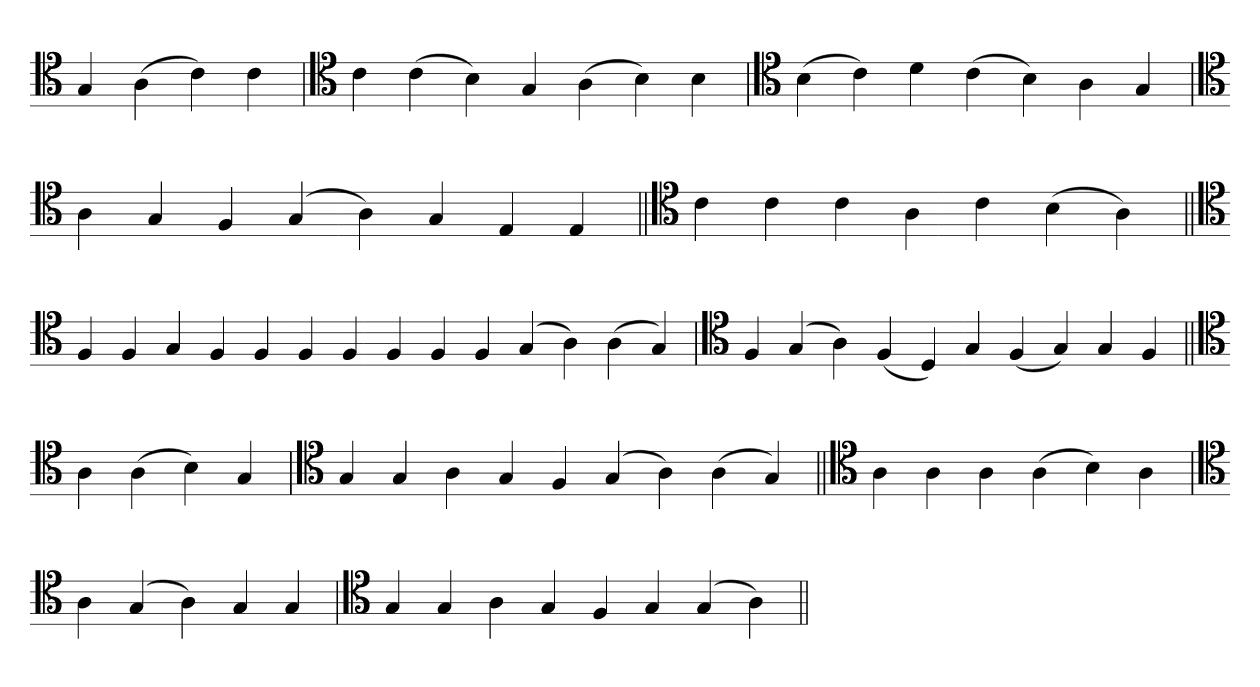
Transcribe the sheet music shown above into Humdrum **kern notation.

**kern
*part1
*staff1
*clefC4
=
4G
(4A
4c)
4c
=`
*clefC4
4c
(4c
4B)
4G
(4A
4B)
4B
='
*clefC4
(4B
4c)
4d
(4c
4B)
4A
4G
='
*clefC4
4A
4G
4F
(4G
4A)
4G
4E
4E
=||
*clefC4
4c
4c
4c
4A
4c
(4B
4A)
=||
*clefC4
4F
4F
4G
4F
4F
4F
4F
4F
4F
4F
(4G
4A)
(4A
4G)
='
*clefC4
4F
(4G
4A)
(4F
4D)
4G
(4F
4G)
4G
4F
=||
*clefC4
4A
(4A
4B)
4G
='
*clefC4
4G
4G
4A
4G
4F
(4G
4A)
(4A
4G)
=||
*clefC4
4A
4A
4A
(4A
4B)
4A
=`
*clefC4
4A
(4G
4A)
4G
4G
=`
*clefC4
4G
4G
4A
4G
4F
4G
(4G
4A)
=||
*-
